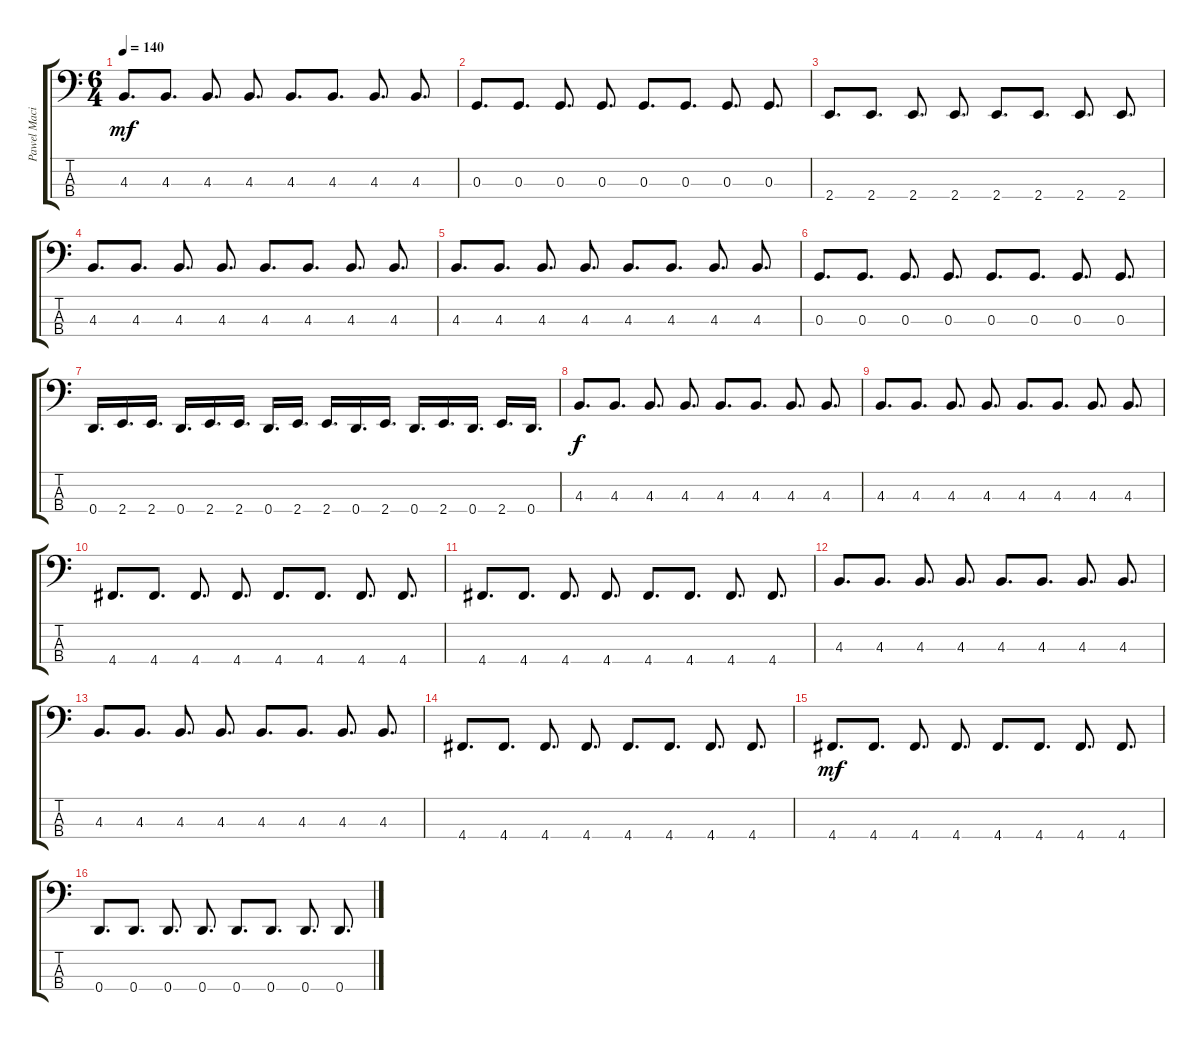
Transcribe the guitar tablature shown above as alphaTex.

\track ("Pawel Maciwoda" "Pawel Maci") {instrument electricbassfinger}
\staff {score tabs}
\tuning (F2 C2 G1 D1) {hide}
\ts (6 4)
\tempo 140
\clef f4
\ks c
4.3.8{d dy mf} 4.3.8{d} 4.3.8{d} 4.3.8{d} 4.3.8{d} 4.3.8{d} 4.3.8{d} 4.3.8{d} |
0.3.8{d} 0.3.8{d} 0.3.8{d} 0.3.8{d} 0.3.8{d} 0.3.8{d} 0.3.8{d} 0.3.8{d} |
2.4.8{d} 2.4.8{d} 2.4.8{d} 2.4.8{d} 2.4.8{d} 2.4.8{d} 2.4.8{d} 2.4.8{d} |
4.3.8{d} 4.3.8{d} 4.3.8{d} 4.3.8{d} 4.3.8{d} 4.3.8{d} 4.3.8{d} 4.3.8{d} |
4.3.8{d} 4.3.8{d} 4.3.8{d} 4.3.8{d} 4.3.8{d} 4.3.8{d} 4.3.8{d} 4.3.8{d} |
0.3.8{d} 0.3.8{d} 0.3.8{d} 0.3.8{d} 0.3.8{d} 0.3.8{d} 0.3.8{d} 0.3.8{d} |
0.4.16{d} 2.4.16{d} 2.4.16{d} 0.4.16{d} 2.4.16{d} 2.4.16{d} 0.4.16{d} 2.4.16{d} 2.4.16{d} 0.4.16{d} 2.4.16{d} 0.4.16{d} 2.4.16{d} 0.4.16{d} 2.4.16{d} 0.4.16{d} |
4.3.8{d dy f} 4.3.8{d} 4.3.8{d} 4.3.8{d} 4.3.8{d} 4.3.8{d} 4.3.8{d} 4.3.8{d} |
4.3.8{d} 4.3.8{d} 4.3.8{d} 4.3.8{d} 4.3.8{d} 4.3.8{d} 4.3.8{d} 4.3.8{d} |
4.4.8{d} 4.4.8{d} 4.4.8{d} 4.4.8{d} 4.4.8{d} 4.4.8{d} 4.4.8{d} 4.4.8{d} |
4.4.8{d} 4.4.8{d} 4.4.8{d} 4.4.8{d} 4.4.8{d} 4.4.8{d} 4.4.8{d} 4.4.8{d} |
4.3.8{d} 4.3.8{d} 4.3.8{d} 4.3.8{d} 4.3.8{d} 4.3.8{d} 4.3.8{d} 4.3.8{d} |
4.3.8{d} 4.3.8{d} 4.3.8{d} 4.3.8{d} 4.3.8{d} 4.3.8{d} 4.3.8{d} 4.3.8{d} |
4.4.8{d} 4.4.8{d} 4.4.8{d} 4.4.8{d} 4.4.8{d} 4.4.8{d} 4.4.8{d} 4.4.8{d} |
4.4.8{d dy mf} 4.4.8{d} 4.4.8{d} 4.4.8{d} 4.4.8{d} 4.4.8{d} 4.4.8{d} 4.4.8{d} |
0.4.8{d} 0.4.8{d} 0.4.8{d} 0.4.8{d} 0.4.8{d} 0.4.8{d} 0.4.8{d} 0.4.8{d}
